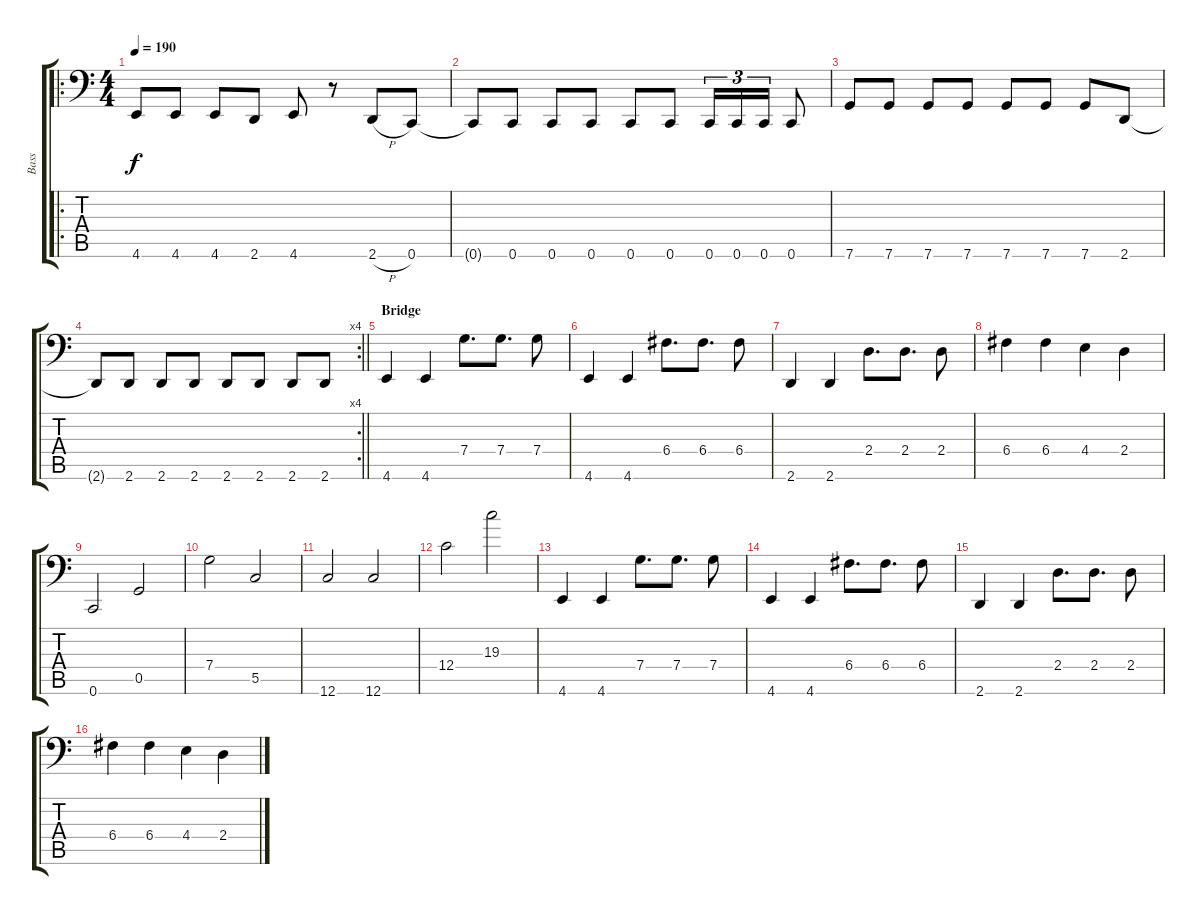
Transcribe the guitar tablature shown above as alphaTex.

\track ("Bass" "Bass") {instrument electricbasspick}
\staff {score tabs}
\tuning (D3 A2 F2 C2 G1 C1) {hide}
\ro
\ts (4 4)
\tempo 190
\clef f4
\ks c
4.6.8{dy f} 4.6.8 4.6.8 2.6.8 4.6.8 r.8 2.6{h}.8 0.6.8 |
0.6{t}.8 0.6.8 0.6.8 0.6.8 0.6.8 0.6.8 0.6.16{tu (3 2)} 0.6.16{tu (3 2)} 0.6.16{tu (3 2)} 0.6.8 |
7.6.8 7.6.8 7.6.8 7.6.8 7.6.8 7.6.8 7.6.8 2.6.8 |
\rc 4
\barLineRight lightlight
2.6{t}.8 2.6.8 2.6.8 2.6.8 2.6.8 2.6.8 2.6.8 2.6.8 |
\section ("" "Bridge")
4.6.4 4.6.4 7.4.8{d} 7.4.8{d} 7.4.8 |
4.6.4 4.6.4 6.4.8{d} 6.4.8{d} 6.4.8 |
2.6.4 2.6.4 2.4.8{d} 2.4.8{d} 2.4.8 |
6.4.4 6.4.4 4.4.4 2.4.4 |
0.6.2 0.5.2 |
7.4.2 5.5.2 |
12.6.2 12.6.2 |
12.4.2 19.3.2 |
4.6.4 4.6.4 7.4.8{d} 7.4.8{d} 7.4.8 |
4.6.4 4.6.4 6.4.8{d} 6.4.8{d} 6.4.8 |
2.6.4 2.6.4 2.4.8{d} 2.4.8{d} 2.4.8 |
6.4.4 6.4.4 4.4.4 2.4.4
